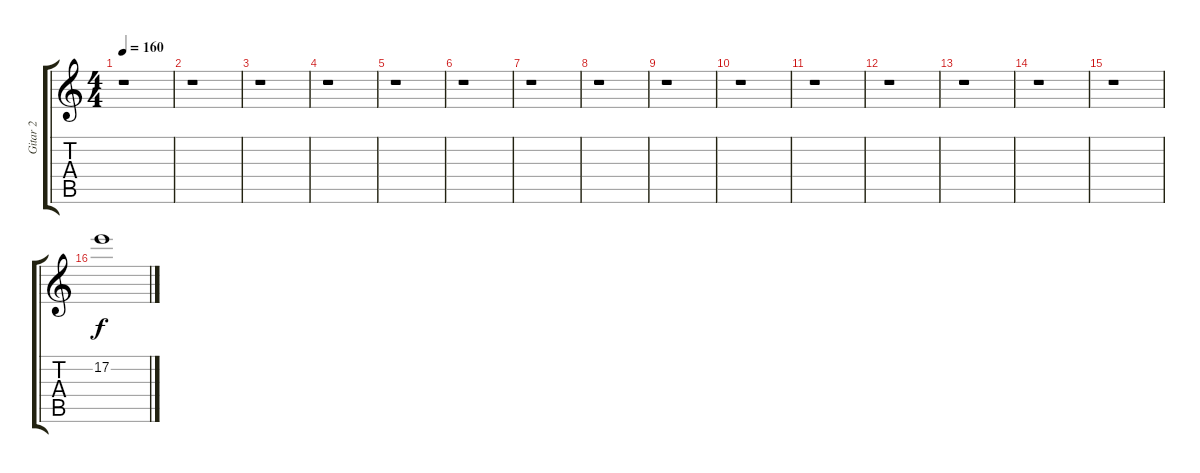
\track ("Gitar 2" "Gitar 2") {instrument distortionguitar}
\staff {score tabs}
\tuning (E4 B3 G3 D3 A2 E2) {hide}
\ts (4 4)
\tempo 160
\clef g2
\ks c
r.1{dy f} |
r.1 |
r.1 |
r.1 |
r.1 |
r.1 |
r.1 |
r.1 |
r.1 |
r.1 |
r.1 |
r.1 |
r.1 |
r.1 |
r.1 |
17.2.1
